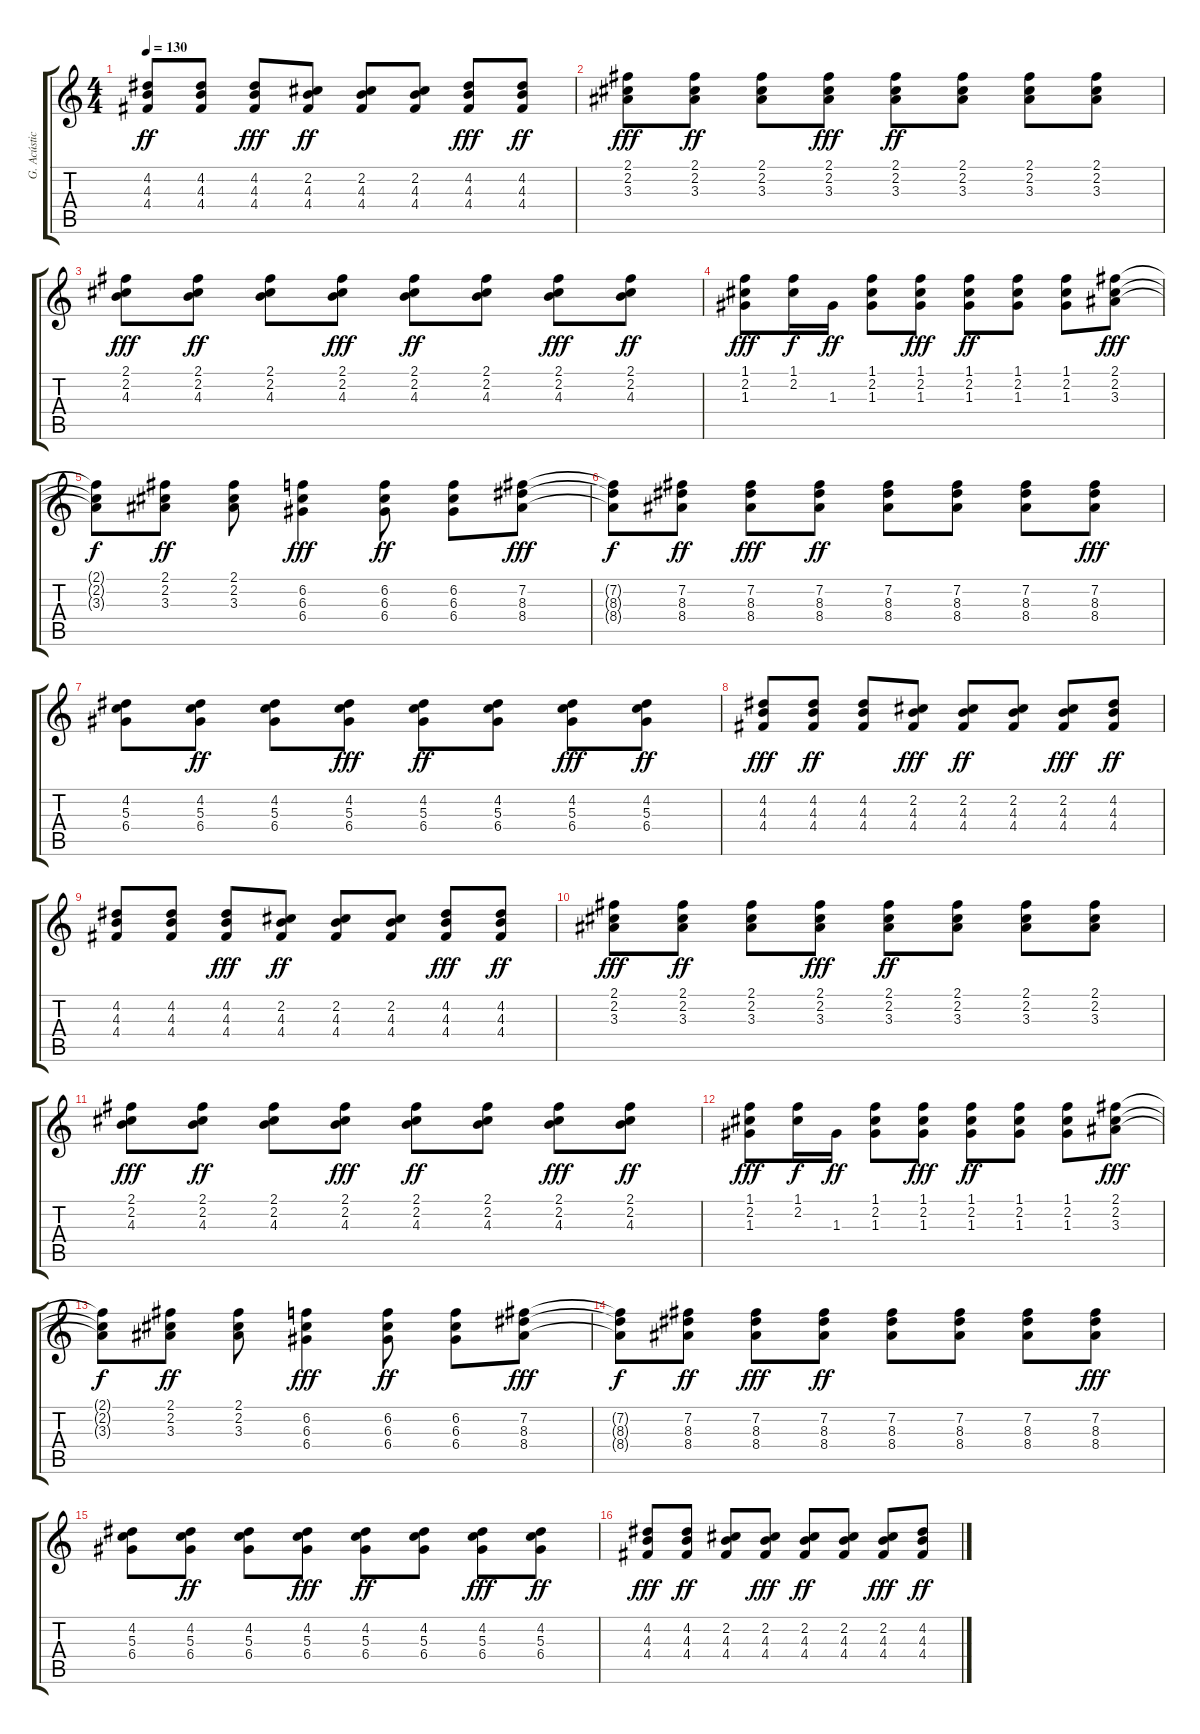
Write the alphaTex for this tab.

\track ("G. Acústica" "G. Acústic") {instrument acousticguitarsteel}
\staff {score tabs}
\tuning (E4 B3 G3 D3 A2 E2) {hide}
\ts (4 4)
\tempo 130
\clef g2
\ks c
(4.2 4.3 4.4).8{dy ff} (4.2 4.3 4.4).8 (4.2 4.3 4.4).8{dy fff} (2.2 4.3 4.4).8{dy ff} (2.2 4.3 4.4).8 (2.2 4.3 4.4).8 (4.2 4.3 4.4).8{dy fff} (4.2 4.3 4.4).8{dy ff} |
(2.1 2.2 3.3).8{dy fff} (2.1 2.2 3.3).8{dy ff} (2.1 2.2 3.3).8 (2.1 2.2 3.3).8{dy fff} (2.1 2.2 3.3).8{dy ff} (2.1 2.2 3.3).8 (2.1 2.2 3.3).8 (2.1 2.2 3.3).8 |
(2.1 2.2 4.3).8{dy fff} (2.1 2.2 4.3).8{dy ff} (2.1 2.2 4.3).8 (2.1 2.2 4.3).8{dy fff} (2.1 2.2 4.3).8{dy ff} (2.1 2.2 4.3).8 (2.1 2.2 4.3).8{dy fff} (2.1 2.2 4.3).8{dy ff} |
(1.1 2.2 1.3).8{dy fff} (1.1 2.2).16{dy f} 1.3.16{dy ff} (1.1 2.2 1.3).8 (1.1 2.2 1.3).8{dy fff} (1.1 2.2 1.3).8{dy ff} (1.1 2.2 1.3).8 (1.1 2.2 1.3).8 (2.1 2.2 3.3).8{dy fff} |
(2.1{t} 2.2{t} 3.3{t}).8{dy f} (2.1 2.2 3.3).8{dy ff} (2.1 2.2 3.3).8 (6.2 6.3 6.4).4{dy fff} (6.2 6.3 6.4).8{dy ff} (6.2 6.3 6.4).8 (7.2 8.3 8.4).8{dy fff} |
(7.2{t} 8.3{t} 8.4{t}).8{dy f} (7.2 8.3 8.4).8{dy ff} (7.2 8.3 8.4).8{dy fff} (7.2 8.3 8.4).8{dy ff} (7.2 8.3 8.4).8 (7.2 8.3 8.4).8 (7.2 8.3 8.4).8 (7.2 8.3 8.4).8{dy fff} |
(4.2 5.3 6.4).8 (4.2 5.3 6.4).8{dy ff} (4.2 5.3 6.4).8 (4.2 5.3 6.4).8{dy fff} (4.2 5.3 6.4).8{dy ff} (4.2 5.3 6.4).8 (4.2 5.3 6.4).8{dy fff} (4.2 5.3 6.4).8{dy ff} |
(4.2 4.3 4.4).8{dy fff} (4.2 4.3 4.4).8{dy ff} (4.2 4.3 4.4).8 (2.2 4.3 4.4).8{dy fff} (2.2 4.3 4.4).8{dy ff} (2.2 4.3 4.4).8 (2.2 4.3 4.4).8{dy fff} (4.2 4.3 4.4).8{dy ff} |
(4.2 4.3 4.4).8 (4.2 4.3 4.4).8 (4.2 4.3 4.4).8{dy fff} (2.2 4.3 4.4).8{dy ff} (2.2 4.3 4.4).8 (2.2 4.3 4.4).8 (4.2 4.3 4.4).8{dy fff} (4.2 4.3 4.4).8{dy ff} |
(2.1 2.2 3.3).8{dy fff} (2.1 2.2 3.3).8{dy ff} (2.1 2.2 3.3).8 (2.1 2.2 3.3).8{dy fff} (2.1 2.2 3.3).8{dy ff} (2.1 2.2 3.3).8 (2.1 2.2 3.3).8 (2.1 2.2 3.3).8 |
(2.1 2.2 4.3).8{dy fff} (2.1 2.2 4.3).8{dy ff} (2.1 2.2 4.3).8 (2.1 2.2 4.3).8{dy fff} (2.1 2.2 4.3).8{dy ff} (2.1 2.2 4.3).8 (2.1 2.2 4.3).8{dy fff} (2.1 2.2 4.3).8{dy ff} |
(1.1 2.2 1.3).8{dy fff} (1.1 2.2).16{dy f} 1.3.16{dy ff} (1.1 2.2 1.3).8 (1.1 2.2 1.3).8{dy fff} (1.1 2.2 1.3).8{dy ff} (1.1 2.2 1.3).8 (1.1 2.2 1.3).8 (2.1 2.2 3.3).8{dy fff} |
(2.1{t} 2.2{t} 3.3{t}).8{dy f} (2.1 2.2 3.3).8{dy ff} (2.1 2.2 3.3).8 (6.2 6.3 6.4).4{dy fff} (6.2 6.3 6.4).8{dy ff} (6.2 6.3 6.4).8 (7.2 8.3 8.4).8{dy fff} |
(7.2{t} 8.3{t} 8.4{t}).8{dy f} (7.2 8.3 8.4).8{dy ff} (7.2 8.3 8.4).8{dy fff} (7.2 8.3 8.4).8{dy ff} (7.2 8.3 8.4).8 (7.2 8.3 8.4).8 (7.2 8.3 8.4).8 (7.2 8.3 8.4).8{dy fff} |
(4.2 5.3 6.4).8 (4.2 5.3 6.4).8{dy ff} (4.2 5.3 6.4).8 (4.2 5.3 6.4).8{dy fff} (4.2 5.3 6.4).8{dy ff} (4.2 5.3 6.4).8 (4.2 5.3 6.4).8{dy fff} (4.2 5.3 6.4).8{dy ff} |
(4.2 4.3 4.4).8{dy fff} (4.2 4.3 4.4).8{dy ff} (2.2 4.3 4.4).8 (2.2 4.3 4.4).8{dy fff} (2.2 4.3 4.4).8{dy ff} (2.2 4.3 4.4).8 (2.2 4.3 4.4).8{dy fff} (4.2 4.3 4.4).8{dy ff}
